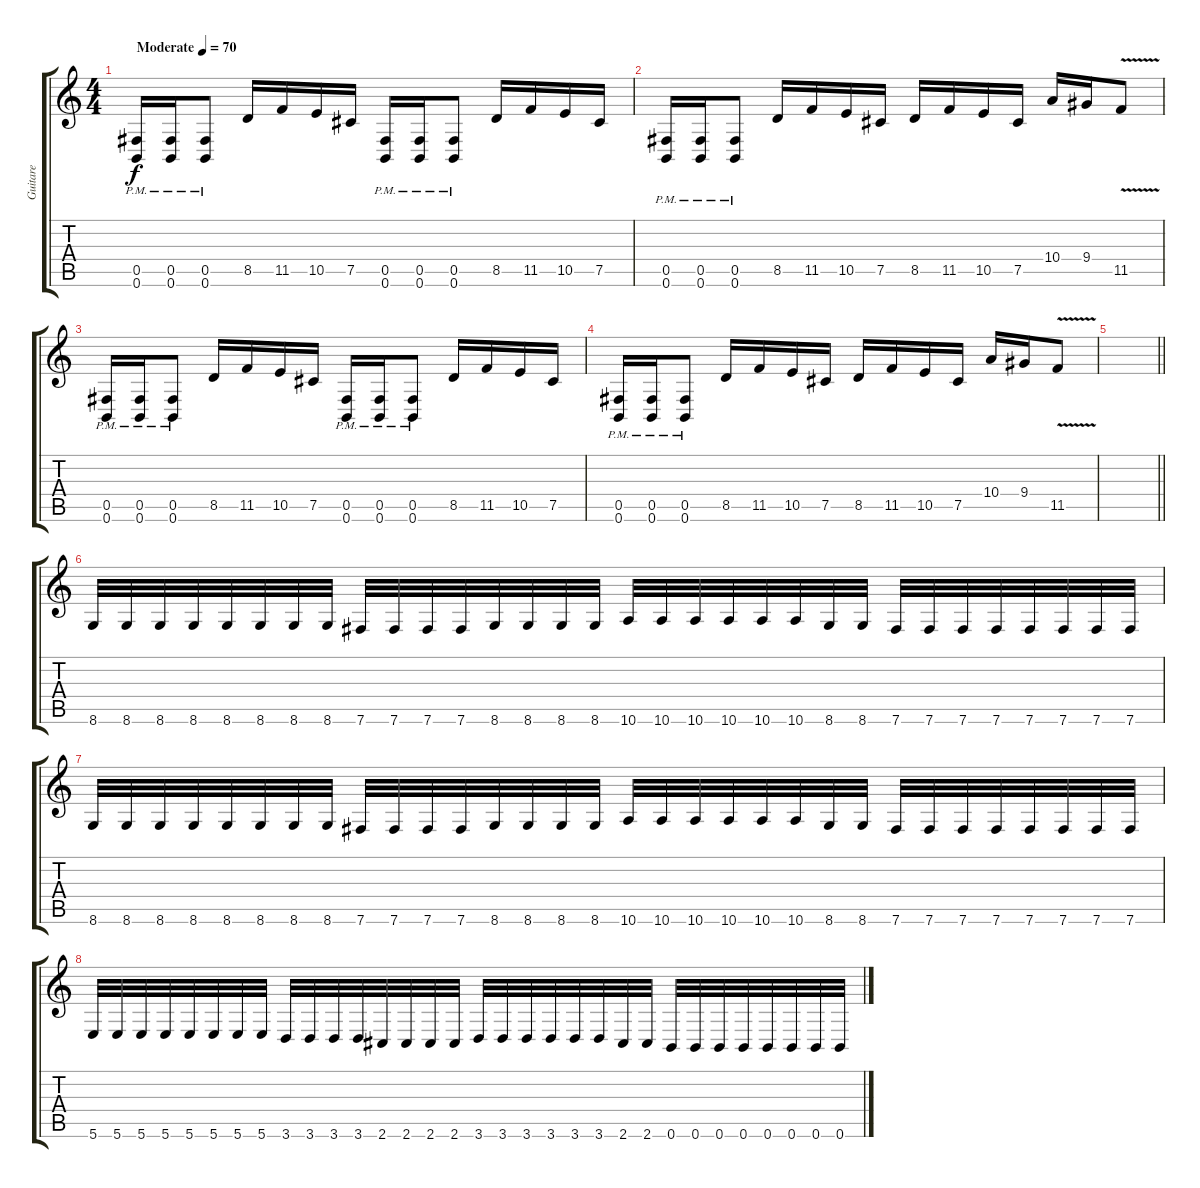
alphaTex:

\track ("Guitare" "Guitare") {instrument distortionguitar}
\staff {score tabs}
\tuning (Db4 Ab3 E3 B2 Gb2 B1) {hide}
\ts (4 4)
\tempo (70 "Moderate")
\clef g2
\ks c
(0.5{pm} 0.6{pm}).16{dy f instrument distortionguitar} (0.5{pm} 0.6{pm}).16 (0.5{pm} 0.6{pm}).8 8.5.16 11.5.16 10.5.16 7.5.16 (0.5{pm} 0.6{pm}).16 (0.5{pm} 0.6{pm}).16 (0.5{pm} 0.6{pm}).8 8.5.16 11.5.16 10.5.16 7.5.16 |
(0.5{pm} 0.6{pm}).16 (0.5{pm} 0.6{pm}).16 (0.5{pm} 0.6{pm}).8 8.5.16 11.5.16 10.5.16 7.5.16 8.5.16 11.5.16 10.5.16 7.5.16 10.4.16 9.4.16 11.5{v}.8 |
(0.5{pm} 0.6{pm}).16 (0.5{pm} 0.6{pm}).16 (0.5{pm} 0.6{pm}).8 8.5.16 11.5.16 10.5.16 7.5.16 (0.5{pm} 0.6{pm}).16 (0.5{pm} 0.6{pm}).16 (0.5{pm} 0.6{pm}).8 8.5.16 11.5.16 10.5.16 7.5.16 |
(0.5{pm} 0.6{pm}).16 (0.5{pm} 0.6{pm}).16 (0.5{pm} 0.6{pm}).8 8.5.16 11.5.16 10.5.16 7.5.16 8.5.16 11.5.16 10.5.16 7.5.16 10.4.16 9.4.16 11.5{v}.8 |
\barLineRight lightlight
|
\section ("" "")
8.6.32 8.6.32 8.6.32 8.6.32 8.6.32 8.6.32 8.6.32 8.6.32 7.6.32 7.6.32 7.6.32 7.6.32 8.6.32 8.6.32 8.6.32 8.6.32 10.6.32 10.6.32 10.6.32 10.6.32 10.6.32 10.6.32 8.6.32 8.6.32 7.6.32 7.6.32 7.6.32 7.6.32 7.6.32 7.6.32 7.6.32 7.6.32 |
8.6.32 8.6.32 8.6.32 8.6.32 8.6.32 8.6.32 8.6.32 8.6.32 7.6.32 7.6.32 7.6.32 7.6.32 8.6.32 8.6.32 8.6.32 8.6.32 10.6.32 10.6.32 10.6.32 10.6.32 10.6.32 10.6.32 8.6.32 8.6.32 7.6.32 7.6.32 7.6.32 7.6.32 7.6.32 7.6.32 7.6.32 7.6.32 |
5.6.32 5.6.32 5.6.32 5.6.32 5.6.32 5.6.32 5.6.32 5.6.32 3.6.32 3.6.32 3.6.32 3.6.32 2.6.32 2.6.32 2.6.32 2.6.32 3.6.32 3.6.32 3.6.32 3.6.32 3.6.32 3.6.32 2.6.32 2.6.32 0.6.32 0.6.32 0.6.32 0.6.32 0.6.32 0.6.32 0.6.32 0.6.32
